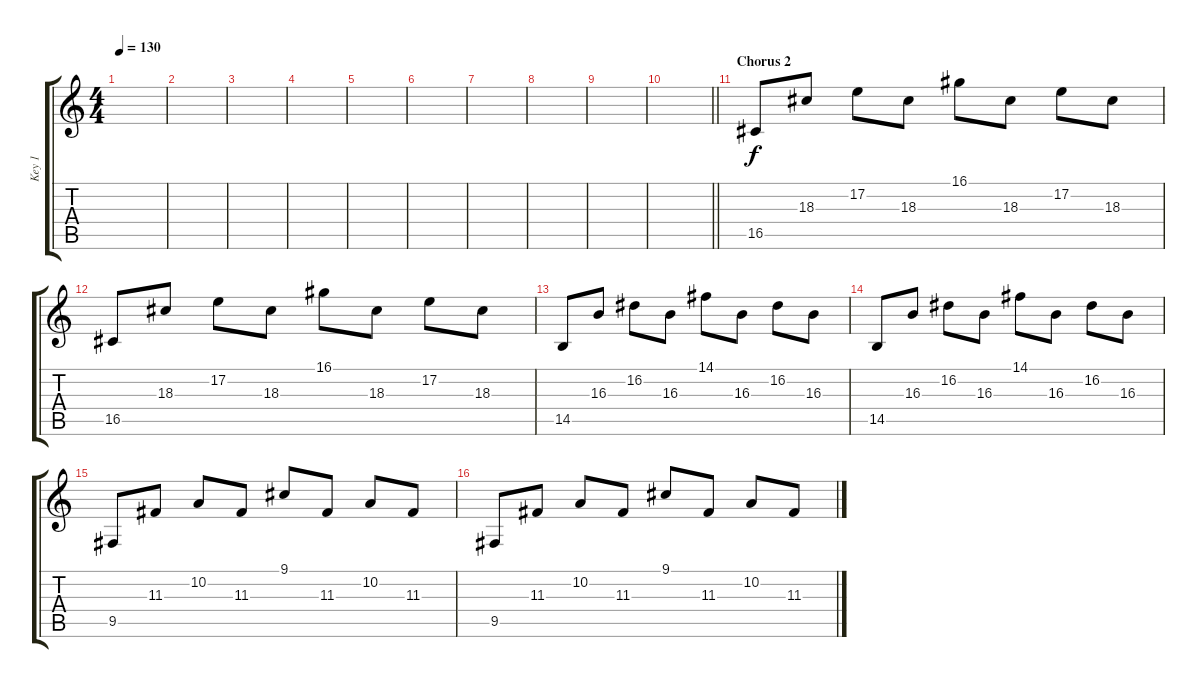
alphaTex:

\track ("Key 1" "Key 1") {instrument acousticgrandpiano}
\staff {score tabs}
\tuning (E4 B3 G3 D3 A2 E2) {hide}
\ts (4 4)
\tempo 130
\clef g2
\ks c
|
|
|
|
|
|
|
|
|
\barLineRight lightlight
|
\section ("" "Chorus 2")
16.5.8 18.3.8 17.2.8 18.3.8 16.1.8 18.3.8 17.2.8 18.3.8 |
16.5.8 18.3.8 17.2.8 18.3.8 16.1.8 18.3.8 17.2.8 18.3.8 |
14.5.8 16.3.8 16.2.8 16.3.8 14.1.8 16.3.8 16.2.8 16.3.8 |
14.5.8 16.3.8 16.2.8 16.3.8 14.1.8 16.3.8 16.2.8 16.3.8 |
9.5.8 11.3.8 10.2.8 11.3.8 9.1.8 11.3.8 10.2.8 11.3.8 |
9.5.8 11.3.8 10.2.8 11.3.8 9.1.8 11.3.8 10.2.8 11.3.8
